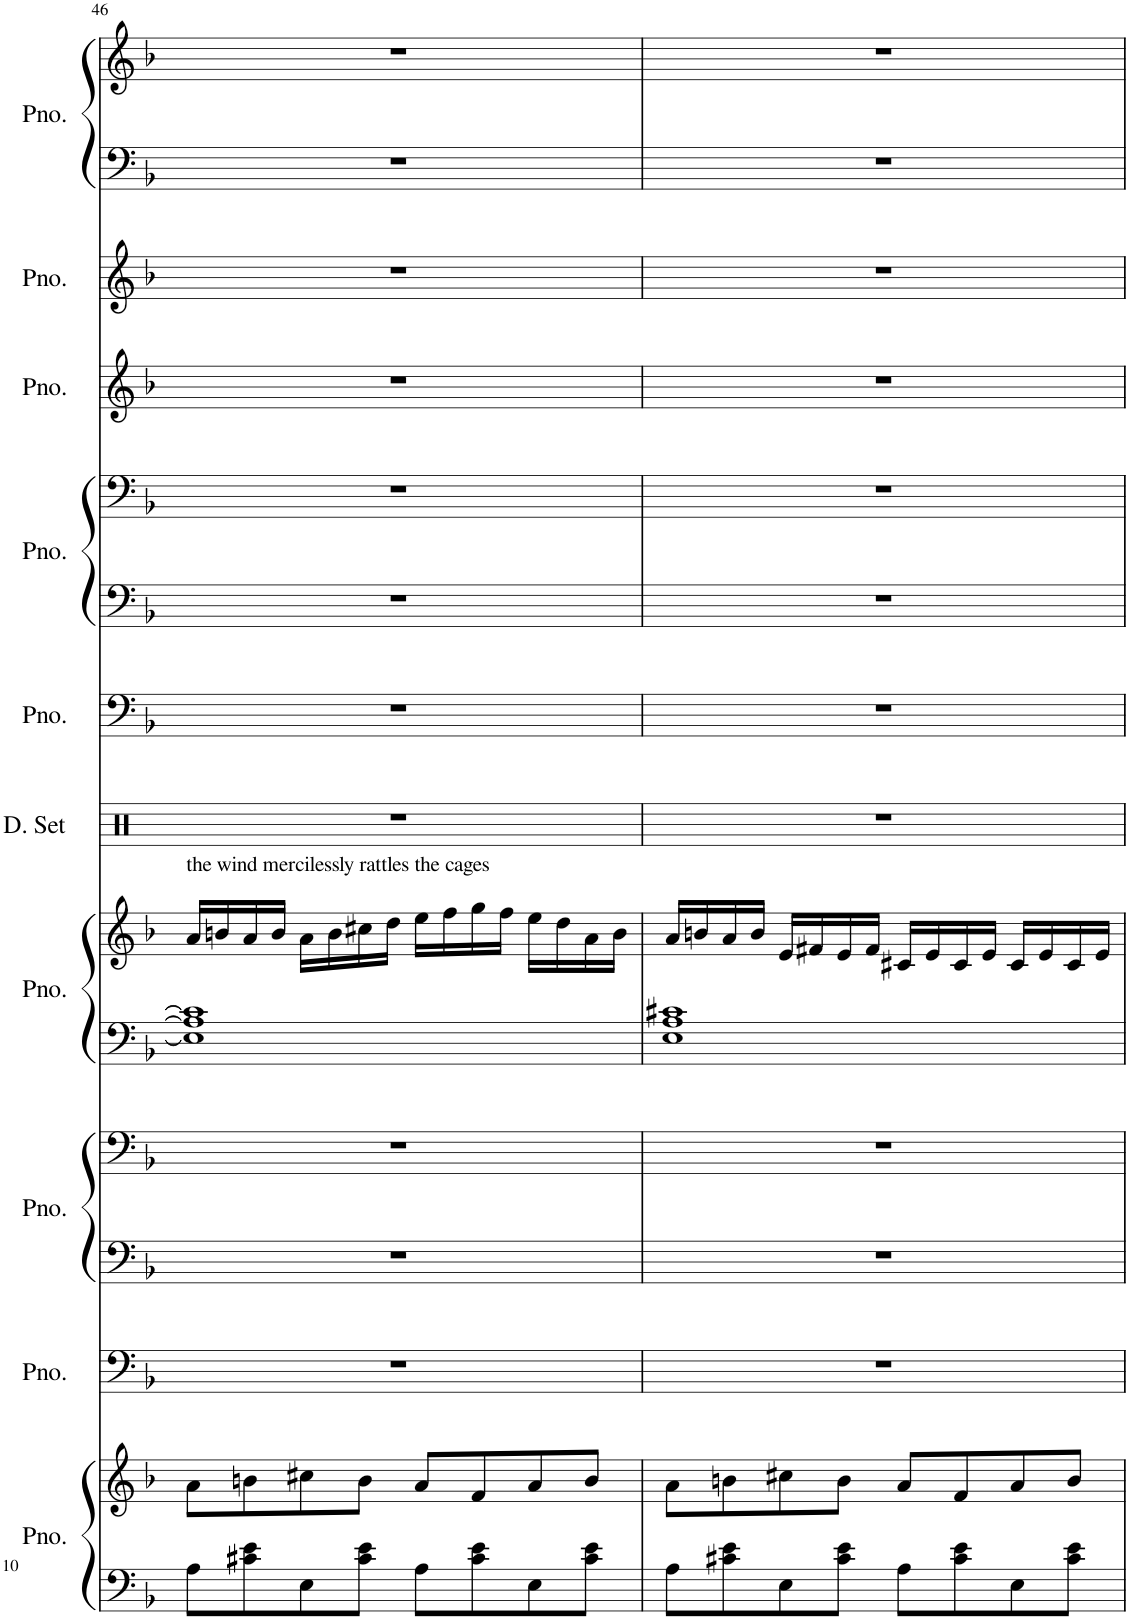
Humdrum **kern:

**kern	**kern	**kern	**kern	**kern	**kern	**kern	**kern	**kern	**kern	**kern	**kern	**kern	**kern	**kern
*part10	*part10	*part9	*part8	*part8	*part7	*part7	*part6	*part5	*part4	*part4	*part3	*part2	*part1	*part1
*staff15	*staff14	*staff13	*staff12	*staff11	*staff10	*staff9	*staff8	*staff7	*staff6	*staff5	*staff4	*staff3	*staff2	*staff1
*I"Piano, Pf.	*	*I"Piano, Cb.	*I"Piano, Vla.	*	*I"Piano, Vl.I	*	*I"Drumset, Perc.	*I"Piano, Tp.	*I"Piano, Hn.I	*	*I"Piano, Tr.	*I"Piano, Harp	*I"Piano, Fl.	*
*I'Pno.	*	*I'Pno.	*I'Pno.	*	*I'Pno.	*	*I'D. Set	*I'Pno.	*I'Pno.	*	*I'Pno.	*I'Pno.	*I'Pno.	*
!!LO:PB:g=z
*clefF4	*clefG2	*clefF4	*clefF4	*clefF4	*clefF4	*clefG2	*clefX	*clefF4	*clefF4	*clefF4	*clefG2	*clefG2	*clefF4	*clefG2
*k[b-]	*k[b-]	*k[b-]	*k[b-]	*k[b-]	*k[b-]	*k[b-]	*k[]	*k[b-]	*k[b-]	*k[b-]	*k[b-]	*k[b-]	*k[b-]	*k[b-]
*M4/4	*M4/4	*M4/4	*M4/4	*M4/4	*M4/4	*M4/4	*M4/4	*M4/4	*M4/4	*M4/4	*M4/4	*M4/4	*M4/4	*M4/4
=46	=46	=46	=46	=46	=46	=46	=46	=46	=46	=46	=46	=46	=46	=46
!	!	!	!	!	!	!LO:TX:a:t=the wind mercilessly rattles the cages	!	!	!	!	!	!	!	!
8A\L	8a\L	1r	1r	1r	1E] 1A] 1c#]	16a/LL	1r	1r	1r	1r	1r	1r	1r	1r
.	.	.	.	.	.	16bn/	.	.	.	.	.	.	.	.
8c#X\ 8e\	8bn\	.	.	.	.	16a/	.	.	.	.	.	.	.	.
.	.	.	.	.	.	16b/JJ	.	.	.	.	.	.	.	.
8E\	8cc#X\	.	.	.	.	16a\LL	.	.	.	.	.	.	.	.
.	.	.	.	.	.	16b\	.	.	.	.	.	.	.	.
8c#\ 8e\J	8b\J	.	.	.	.	16cc#X\	.	.	.	.	.	.	.	.
.	.	.	.	.	.	16dd\JJ	.	.	.	.	.	.	.	.
8A\L	8a/L	.	.	.	.	16ee\LL	.	.	.	.	.	.	.	.
.	.	.	.	.	.	16ff\	.	.	.	.	.	.	.	.
8c#\ 8e\	8f/	.	.	.	.	16gg\	.	.	.	.	.	.	.	.
.	.	.	.	.	.	16ff\JJ	.	.	.	.	.	.	.	.
8E\	8a/	.	.	.	.	16ee\LL	.	.	.	.	.	.	.	.
.	.	.	.	.	.	16dd\	.	.	.	.	.	.	.	.
8c#\ 8e\J	8b/J	.	.	.	.	16a\	.	.	.	.	.	.	.	.
.	.	.	.	.	.	16b\JJ	.	.	.	.	.	.	.	.
=47	=47	=47	=47	=47	=47	=47	=47	=47	=47	=47	=47	=47	=47	=47
8A\L	8a\L	1r	1r	1r	1E 1A 1c#X	16a/LL	1r	1r	1r	1r	1r	1r	1r	1r
.	.	.	.	.	.	16bn/	.	.	.	.	.	.	.	.
8c#X\ 8e\	8bn\	.	.	.	.	16a/	.	.	.	.	.	.	.	.
.	.	.	.	.	.	16b/JJ	.	.	.	.	.	.	.	.
8E\	8cc#X\	.	.	.	.	16e/LL	.	.	.	.	.	.	.	.
.	.	.	.	.	.	16f#X/	.	.	.	.	.	.	.	.
8c#\ 8e\J	8b\J	.	.	.	.	16e/	.	.	.	.	.	.	.	.
.	.	.	.	.	.	16f#/JJ	.	.	.	.	.	.	.	.
8A\L	8a/L	.	.	.	.	16c#X/LL	.	.	.	.	.	.	.	.
.	.	.	.	.	.	16e/	.	.	.	.	.	.	.	.
8c#\ 8e\	8f/	.	.	.	.	16c#/	.	.	.	.	.	.	.	.
.	.	.	.	.	.	16e/JJ	.	.	.	.	.	.	.	.
8E\	8a/	.	.	.	.	16c#/LL	.	.	.	.	.	.	.	.
.	.	.	.	.	.	16e/	.	.	.	.	.	.	.	.
8c#\ 8e\J	8b/J	.	.	.	.	16c#/	.	.	.	.	.	.	.	.
.	.	.	.	.	.	16e/JJ	.	.	.	.	.	.	.	.
=	=	=	=	=	=	=	=	=	=	=	=	=	=	=
*-	*-	*-	*-	*-	*-	*-	*-	*-	*-	*-	*-	*-	*-	*-
